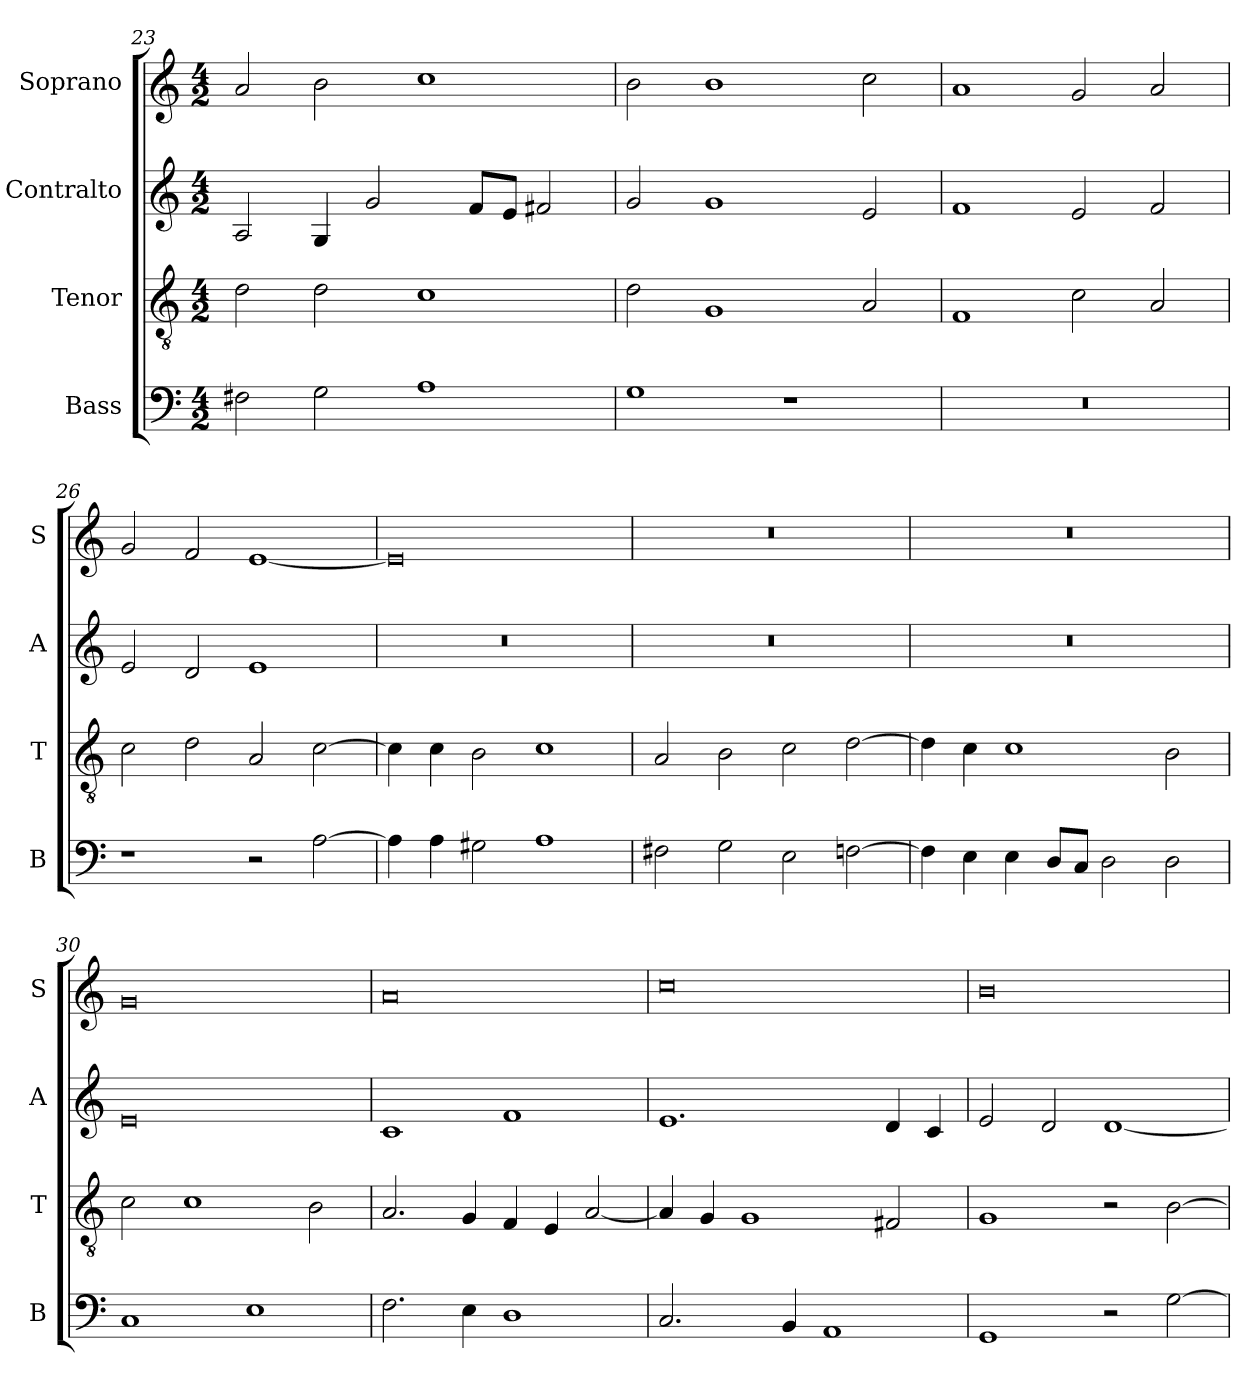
**kern	**kern	**kern	**kern
*part4	*part3	*part2	*part1
*staff4	*staff3	*staff2	*staff1
*I"Bass	*I"Tenor	*I"Contralto	*I"Soprano
*I'B	*I'T	*I'A	*I'S
*clefF4	*clefGv2	*clefG2	*clefG2
*k[]	*k[]	*k[]	*k[]
*E:phr	*E:phr	*E:phr	*E:phr
*M4/2	*M4/2	*M4/2	*M4/2
=23	=23	=23	=23
2F#X	2d	2A	2a
2G	2d	4G	2b
.	.	2g	.
1A	1c	.	1cc
.	.	8f/L	.
.	.	8e/J	.
.	.	2f#X	.
=24	=24	=24	=24
1G	2d	2g	2b
.	1G	1g	1b
1r	.	.	.
.	2A	2e	2cc
=25	=25	=25	=25
0r	1F	1f	1a
.	2c	2e	2g
.	2A	2f	2a
=26	=26	=26	=26
1r	2c	2e	2g
.	2d	2d	2f
2r	2A	1e	[1e
[2A	[2c	.	.
=27	=27	=27	=27
4A]	4c]	0r	0e]
4A	4c	.	.
2G#X	2B	.	.
1A	1c	.	.
=28	=28	=28	=28
2F#X	2A	0r	0r
2G	2B	.	.
2E	2c	.	.
[2Fn	[2d	.	.
=29	=29	=29	=29
4F]	4d]	0r	0r
4E	4c	.	.
4E	1c	.	.
8D/L	.	.	.
8C/J	.	.	.
2D	.	.	.
2D	2B	.	.
=30	=30	=30	=30
1C	2c	0e	0g
.	1c	.	.
1E	.	.	.
.	2B	.	.
=31	=31	=31	=31
2.F	2.A	1c	0a
4E	4G	.	.
1D	4F	1f	.
.	4E	.	.
.	[2A	.	.
=32	=32	=32	=32
2.C	4A]	1.e	0cc
.	4G	.	.
.	1G	.	.
4BB	.	.	.
1AA	.	.	.
.	2F#X	4d	.
.	.	4c	.
=33	=33	=33	=33
1GG	1G	2e	0b
.	.	2d	.
2r	2r	[1d	.
[2G	[2B	.	.
=	=	=	=
*-	*-	*-	*-
